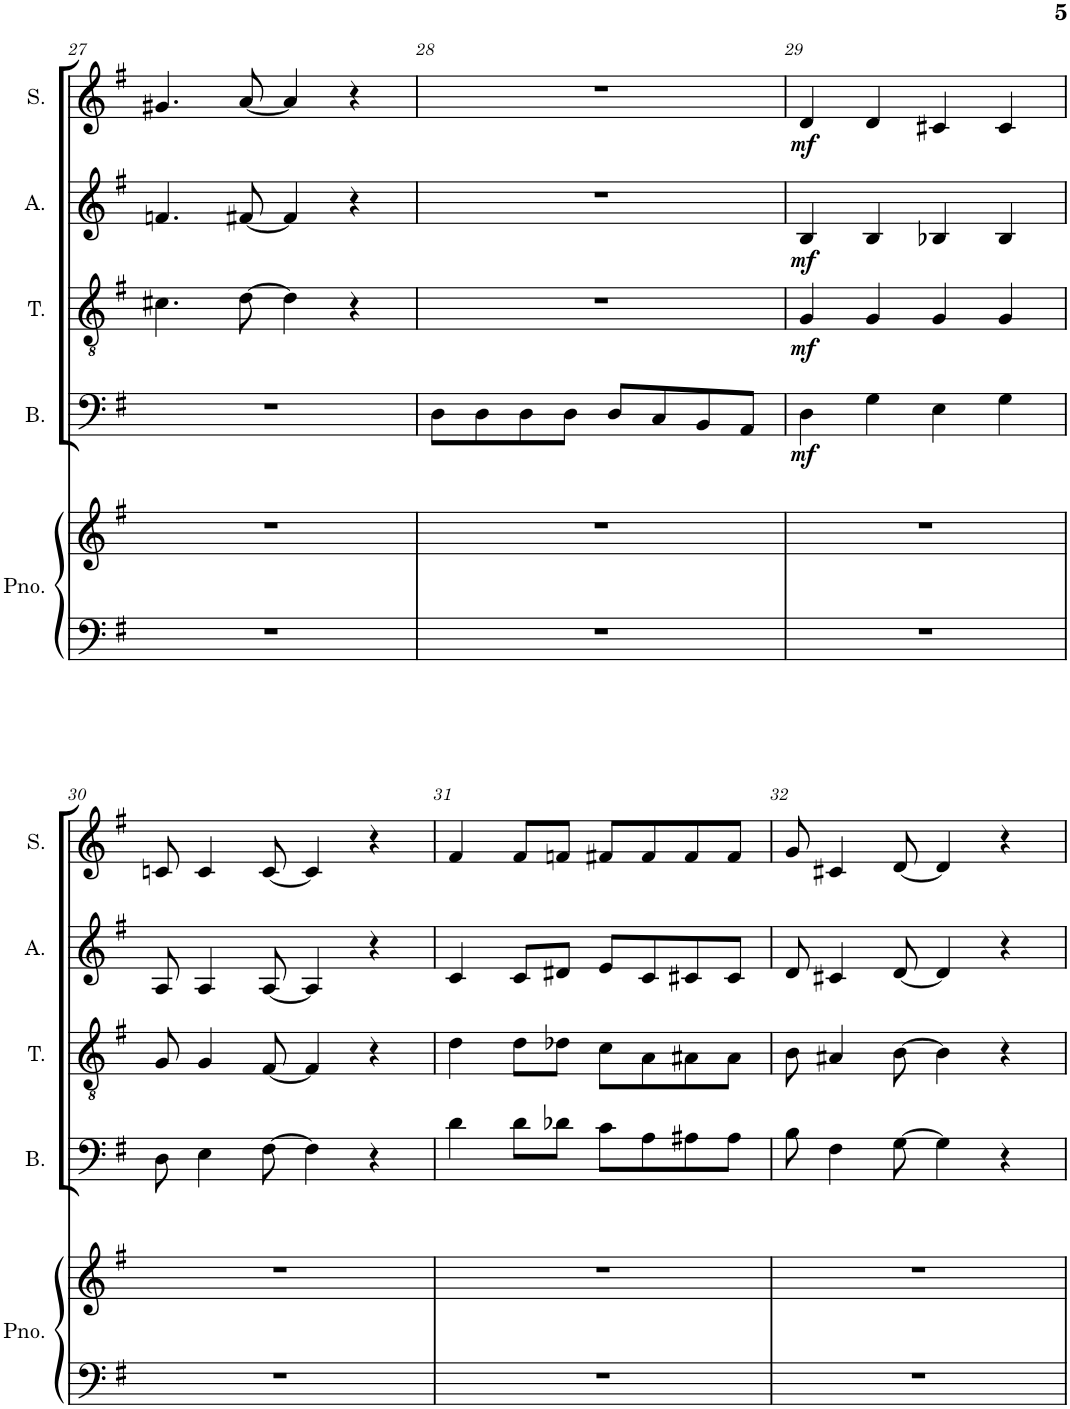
**kern	**kern	**kern	**dynam	**kern	**dynam	**kern	**dynam	**kern	**dynam
*part5	*part5	*part4	*part4	*part3	*part3	*part2	*part2	*part1	*part1
*staff6	*staff5	*staff4	*staff4	*staff3	*staff3	*staff2	*staff2	*staff1	*staff1
*I"Piano	*	*I"Bass	*	*I"Tenor	*	*I"Alto	*	*I"Soprano	*
*I'Pno.	*	*I'B.	*	*I'T.	*	*I'A.	*	*I'S.	*
!!LO:PB:g=z
*clefF4	*clefG2	*clefF4	*	*clefGv2	*	*clefG2	*	*clefG2	*
*k[f#]	*k[f#]	*k[f#]	*	*k[f#]	*	*k[f#]	*	*k[f#]	*
*M4/4	*M4/4	*M4/4	*	*M4/4	*	*M4/4	*	*M4/4	*
=27	=27	=27	=27	=27	=27	=27	=27	=27	=27
1r	1r	1r	.	4.c#X\	.	4.fn/	.	4.g#X/	.
.	.	.	.	[8d\	.	[<8f#X/	.	[<8a/	.
.	.	.	.	4d\]	.	4f#/]	.	4a/]	.
.	.	.	.	4r	.	4r	.	4r	.
=28	=28	=28	=28	=28	=28	=28	=28	=28	=28
1r	1r	8D\L	.	1r	.	1r	.	1r	.
.	.	8D\	.	.	.	.	.	.	.
.	.	8D\	.	.	.	.	.	.	.
.	.	8D\J	.	.	.	.	.	.	.
.	.	8D/L	.	.	.	.	.	.	.
.	.	8C/	.	.	.	.	.	.	.
.	.	8BB/	.	.	.	.	.	.	.
.	.	8AA/J	.	.	.	.	.	.	.
=29	=29	=29	=29	=29	=29	=29	=29	=29	=29
!	!	!	!LO:DY:b	!	!LO:DY:b	!	!LO:DY:b	!	!LO:DY:b
1r	1r	4D\	mf	4G/	mf	4B/	mf	4d/	mf
.	.	4G\	.	4G/	.	4B/	.	4d/	.
.	.	4E\	.	4G/	.	4B-X/	.	4c#X/	.
.	.	4G\	.	4G/	.	4B-/	.	4c#/	.
!!LO:LB:g=z
=30	=30	=30	=30	=30	=30	=30	=30	=30	=30
1r	1r	8D\	.	8G/	.	8A/	.	8cn/	.
.	.	4E\	.	4G/	.	4A/	.	4c/	.
.	.	[>8F#\	.	[<8F#/	.	[<8A/	.	[<8c/	.
.	.	4F#\]	.	4F#/]	.	4A/]	.	4c/]	.
.	.	4r	.	4r	.	4r	.	4r	.
=31	=31	=31	=31	=31	=31	=31	=31	=31	=31
1r	1r	4d\	.	4d\	.	4c/	.	4f#/	.
.	.	8d\L	.	8d\L	.	8c/L	.	8f#/L	.
.	.	8d-X\J	.	8d-X\J	.	8d#X/J	.	8fn/J	.
.	.	8c\L	.	8c\L	.	8e/L	.	8f#X/L	.
.	.	8A\	.	8A\	.	8c/	.	8f#/	.
.	.	8A#X\	.	8A#X\	.	8c#X/	.	8f#/	.
.	.	8A#\J	.	8A#\J	.	8c#/J	.	8f#/J	.
=32	=32	=32	=32	=32	=32	=32	=32	=32	=32
1r	1r	8B\	.	8B\	.	8d/	.	8g/	.
.	.	4F#\	.	4A#X/	.	4c#X/	.	4c#X/	.
.	.	[>8G\	.	[>8B\	.	[<8d/	.	[<8d/	.
.	.	4G\]	.	4B\]	.	4d/]	.	4d/]	.
.	.	4r	.	4r	.	4r	.	4r	.
=	=	=	=	=	=	=	=	=	=
*-	*-	*-	*-	*-	*-	*-	*-	*-	*-
